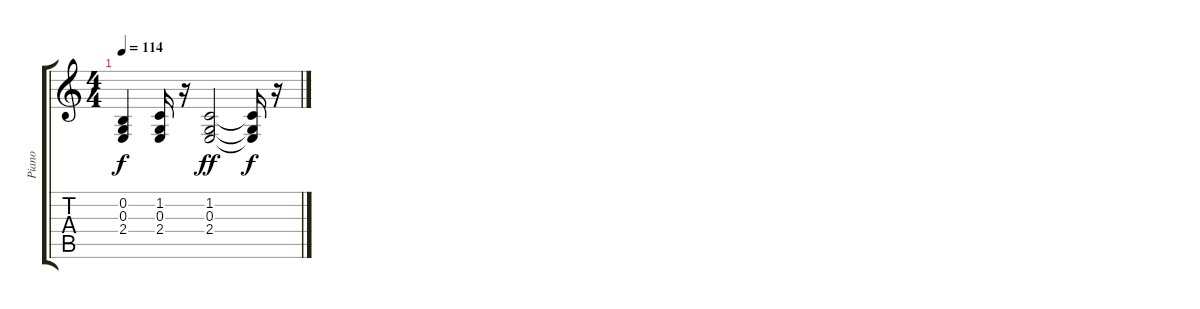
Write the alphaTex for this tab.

\track ("Piano" "Piano") {instrument acousticgrandpiano}
\staff {score tabs}
\tuning (E4 B3 G3 D3 A2 E2) {hide}
\ts (4 4)
\tempo 114
\clef g2
\ks c
(0.2 0.3 2.4).4{dy f} (1.2 0.3 2.4).16 r.16 (1.2 0.3 2.4).2{dy ff} (1.2{t} 0.3{t} 2.4{t}).16{dy f} r.16
